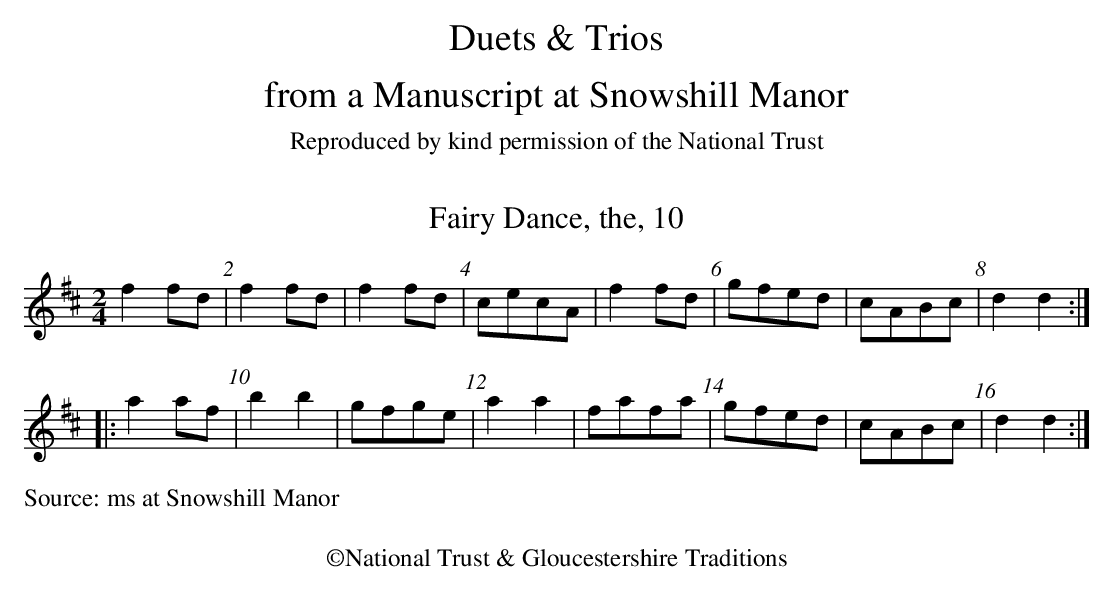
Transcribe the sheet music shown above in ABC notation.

X:1
T:Fairy Dance, the, 10
M:2/4
L:1/8
K:D
f2fd| f2fd| f2fd| cecA|\
f2fd| gfed| cABc| d2d2:|
|: a2af| b2b2| gfge| a2a2|\
fafa| gfed| cABc| d2d2:|
